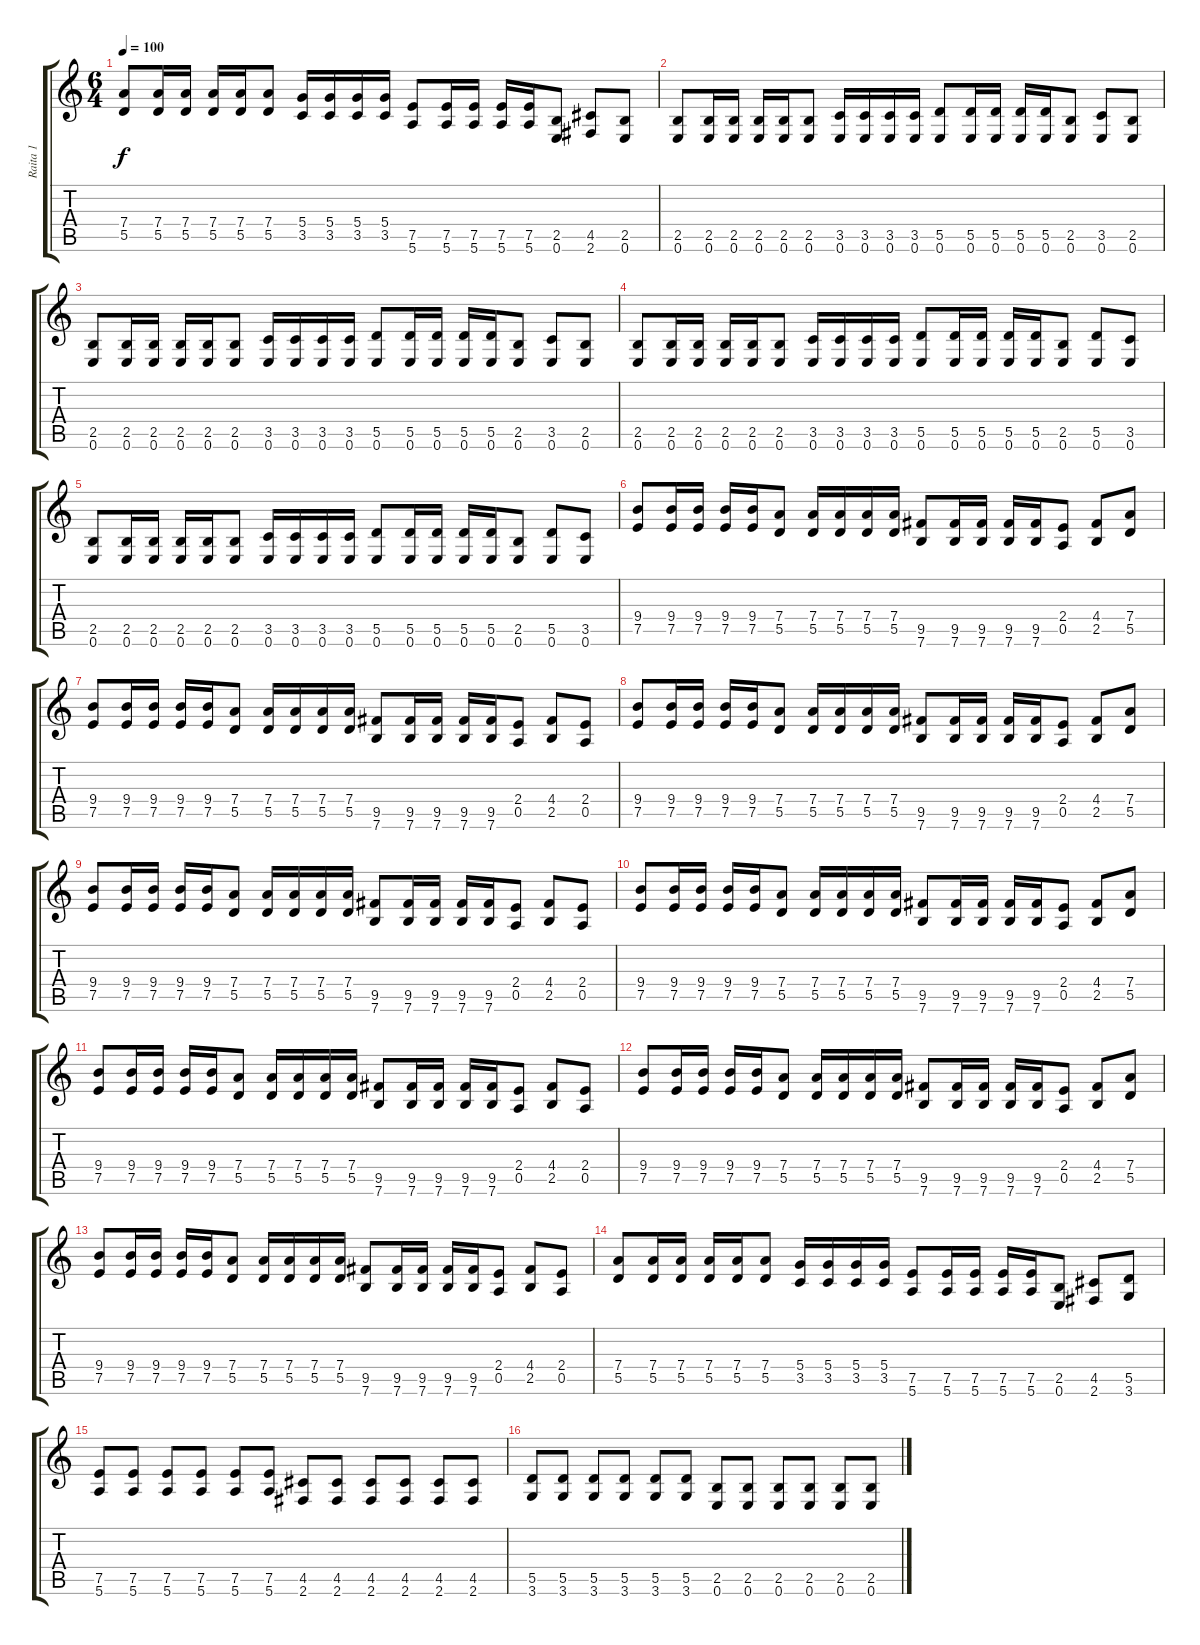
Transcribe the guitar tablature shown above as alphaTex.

\track ("Raita 1" "Raita 1") {instrument overdrivenguitar}
\staff {score tabs}
\tuning (F4 C4 G3 D3 A2 E2) {hide}
\ts (6 4)
\tempo 100
\clef g2
\ks c
(7.4 5.5).8{dy f} (7.4 5.5).16 (7.4 5.5).16 (7.4 5.5).16 (7.4 5.5).16 (7.4 5.5).8 (5.4 3.5).16 (5.4 3.5).16 (5.4 3.5).16 (5.4 3.5).16 (7.5 5.6).8 (7.5 5.6).16 (7.5 5.6).16 (7.5 5.6).16 (7.5 5.6).16 (2.5 0.6).8 (4.5 2.6).8 (2.5 0.6).8 |
(2.5 0.6).8 (2.5 0.6).16 (2.5 0.6).16 (2.5 0.6).16 (2.5 0.6).16 (2.5 0.6).8 (3.5 0.6).16 (3.5 0.6).16 (3.5 0.6).16 (3.5 0.6).16 (5.5 0.6).8 (5.5 0.6).16 (5.5 0.6).16 (5.5 0.6).16 (5.5 0.6).16 (2.5 0.6).8 (3.5 0.6).8 (2.5 0.6).8 |
(2.5 0.6).8 (2.5 0.6).16 (2.5 0.6).16 (2.5 0.6).16 (2.5 0.6).16 (2.5 0.6).8 (3.5 0.6).16 (3.5 0.6).16 (3.5 0.6).16 (3.5 0.6).16 (5.5 0.6).8 (5.5 0.6).16 (5.5 0.6).16 (5.5 0.6).16 (5.5 0.6).16 (2.5 0.6).8 (3.5 0.6).8 (2.5 0.6).8 |
(2.5 0.6).8 (2.5 0.6).16 (2.5 0.6).16 (2.5 0.6).16 (2.5 0.6).16 (2.5 0.6).8 (3.5 0.6).16 (3.5 0.6).16 (3.5 0.6).16 (3.5 0.6).16 (5.5 0.6).8 (5.5 0.6).16 (5.5 0.6).16 (5.5 0.6).16 (5.5 0.6).16 (2.5 0.6).8 (5.5 0.6).8 (3.5 0.6).8 |
(2.5 0.6).8 (2.5 0.6).16 (2.5 0.6).16 (2.5 0.6).16 (2.5 0.6).16 (2.5 0.6).8 (3.5 0.6).16 (3.5 0.6).16 (3.5 0.6).16 (3.5 0.6).16 (5.5 0.6).8 (5.5 0.6).16 (5.5 0.6).16 (5.5 0.6).16 (5.5 0.6).16 (2.5 0.6).8 (5.5 0.6).8 (3.5 0.6).8 |
(9.4 7.5).8 (9.4 7.5).16 (9.4 7.5).16 (9.4 7.5).16 (9.4 7.5).16 (7.4 5.5).8 (7.4 5.5).16 (7.4 5.5).16 (7.4 5.5).16 (7.4 5.5).16 (9.5 7.6).8 (9.5 7.6).16 (9.5 7.6).16 (9.5 7.6).16 (9.5 7.6).16 (2.4 0.5).8 (4.4 2.5).8 (7.4 5.5).8 |
(9.4 7.5).8 (9.4 7.5).16 (9.4 7.5).16 (9.4 7.5).16 (9.4 7.5).16 (7.4 5.5).8 (7.4 5.5).16 (7.4 5.5).16 (7.4 5.5).16 (7.4 5.5).16 (9.5 7.6).8 (9.5 7.6).16 (9.5 7.6).16 (9.5 7.6).16 (9.5 7.6).16 (2.4 0.5).8 (4.4 2.5).8 (2.4 0.5).8 |
(9.4 7.5).8 (9.4 7.5).16 (9.4 7.5).16 (9.4 7.5).16 (9.4 7.5).16 (7.4 5.5).8 (7.4 5.5).16 (7.4 5.5).16 (7.4 5.5).16 (7.4 5.5).16 (9.5 7.6).8 (9.5 7.6).16 (9.5 7.6).16 (9.5 7.6).16 (9.5 7.6).16 (2.4 0.5).8 (4.4 2.5).8 (7.4 5.5).8 |
(9.4 7.5).8 (9.4 7.5).16 (9.4 7.5).16 (9.4 7.5).16 (9.4 7.5).16 (7.4 5.5).8 (7.4 5.5).16 (7.4 5.5).16 (7.4 5.5).16 (7.4 5.5).16 (9.5 7.6).8 (9.5 7.6).16 (9.5 7.6).16 (9.5 7.6).16 (9.5 7.6).16 (2.4 0.5).8 (4.4 2.5).8 (2.4 0.5).8 |
(9.4 7.5).8 (9.4 7.5).16 (9.4 7.5).16 (9.4 7.5).16 (9.4 7.5).16 (7.4 5.5).8 (7.4 5.5).16 (7.4 5.5).16 (7.4 5.5).16 (7.4 5.5).16 (9.5 7.6).8 (9.5 7.6).16 (9.5 7.6).16 (9.5 7.6).16 (9.5 7.6).16 (2.4 0.5).8 (4.4 2.5).8 (7.4 5.5).8 |
(9.4 7.5).8 (9.4 7.5).16 (9.4 7.5).16 (9.4 7.5).16 (9.4 7.5).16 (7.4 5.5).8 (7.4 5.5).16 (7.4 5.5).16 (7.4 5.5).16 (7.4 5.5).16 (9.5 7.6).8 (9.5 7.6).16 (9.5 7.6).16 (9.5 7.6).16 (9.5 7.6).16 (2.4 0.5).8 (4.4 2.5).8 (2.4 0.5).8 |
(9.4 7.5).8 (9.4 7.5).16 (9.4 7.5).16 (9.4 7.5).16 (9.4 7.5).16 (7.4 5.5).8 (7.4 5.5).16 (7.4 5.5).16 (7.4 5.5).16 (7.4 5.5).16 (9.5 7.6).8 (9.5 7.6).16 (9.5 7.6).16 (9.5 7.6).16 (9.5 7.6).16 (2.4 0.5).8 (4.4 2.5).8 (7.4 5.5).8 |
(9.4 7.5).8 (9.4 7.5).16 (9.4 7.5).16 (9.4 7.5).16 (9.4 7.5).16 (7.4 5.5).8 (7.4 5.5).16 (7.4 5.5).16 (7.4 5.5).16 (7.4 5.5).16 (9.5 7.6).8 (9.5 7.6).16 (9.5 7.6).16 (9.5 7.6).16 (9.5 7.6).16 (2.4 0.5).8 (4.4 2.5).8 (2.4 0.5).8 |
(7.4 5.5).8 (7.4 5.5).16 (7.4 5.5).16 (7.4 5.5).16 (7.4 5.5).16 (7.4 5.5).8 (5.4 3.5).16 (5.4 3.5).16 (5.4 3.5).16 (5.4 3.5).16 (7.5 5.6).8 (7.5 5.6).16 (7.5 5.6).16 (7.5 5.6).16 (7.5 5.6).16 (2.5 0.6).8 (4.5 2.6).8 (5.5 3.6).8 |
(7.5 5.6).8 (7.5 5.6).8 (7.5 5.6).8 (7.5 5.6).8 (7.5 5.6).8 (7.5 5.6).8 (4.5 2.6).8 (4.5 2.6).8 (4.5 2.6).8 (4.5 2.6).8 (4.5 2.6).8 (4.5 2.6).8 |
(5.5 3.6).8 (5.5 3.6).8 (5.5 3.6).8 (5.5 3.6).8 (5.5 3.6).8 (5.5 3.6).8 (2.5 0.6).8 (2.5 0.6).8 (2.5 0.6).8 (2.5 0.6).8 (2.5 0.6).8 (2.5 0.6).8
